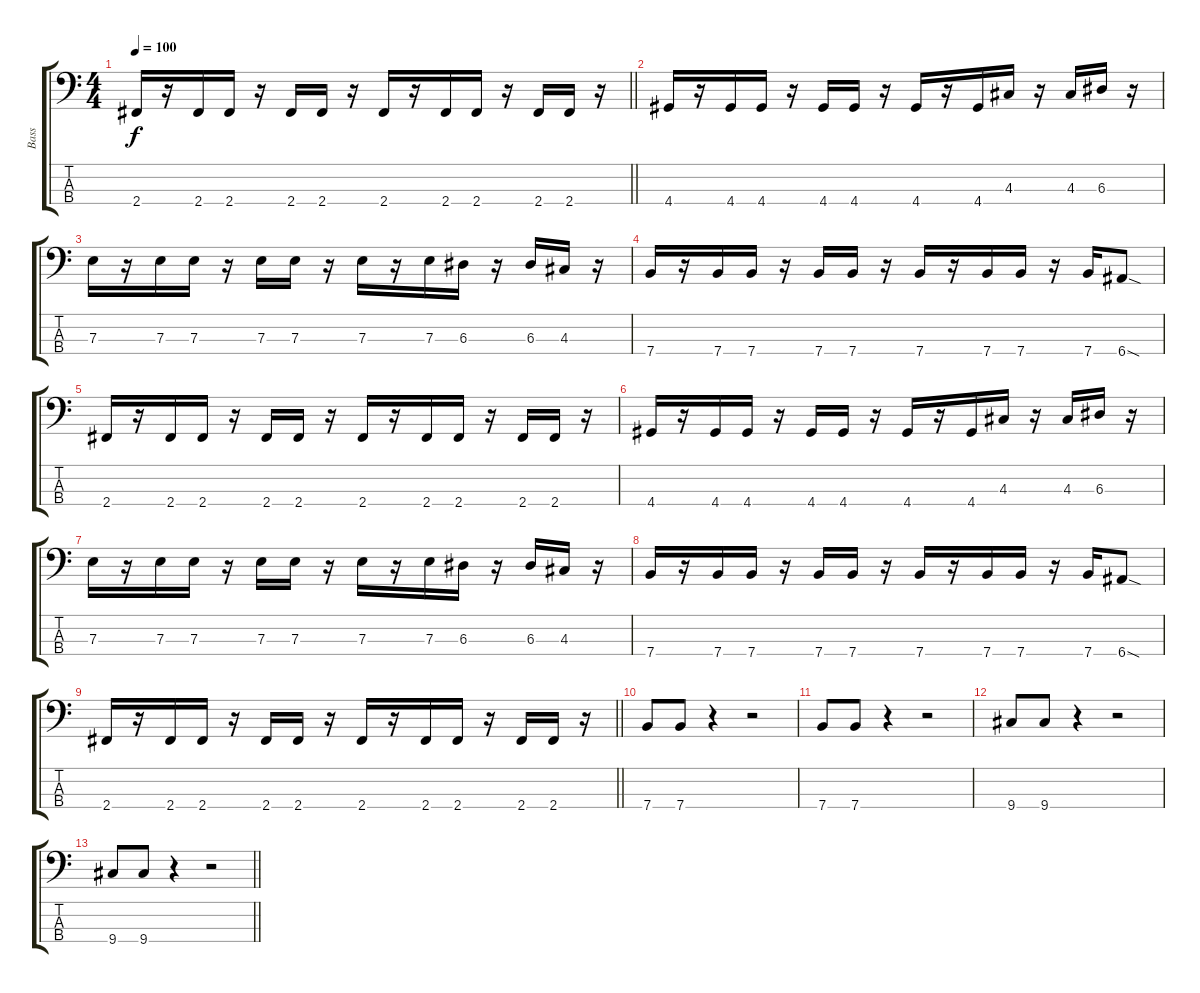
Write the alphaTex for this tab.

\track ("Bass" "Bass") {instrument electricbasspick}
\staff {score tabs}
\tuning (G2 D2 A1 E1) {hide}
\ts (4 4)
\tempo 100
\clef f4
\barLineRight lightlight
\ks c
2.4.16{dy f} r.16 2.4.16 2.4.16 r.16 2.4.16 2.4.16 r.16 2.4.16 r.16 2.4.16 2.4.16 r.16 2.4.16 2.4.16 r.16 |
\section ("" "")
4.4.16 r.16 4.4.16 4.4.16 r.16 4.4.16 4.4.16 r.16 4.4.16 r.16 4.4.16 4.3.16 r.16 4.3.16 6.3.16 r.16 |
7.3.16 r.16 7.3.16 7.3.16 r.16 7.3.16 7.3.16 r.16 7.3.16 r.16 7.3.16 6.3.16 r.16 6.3.16 4.3.16 r.16 |
7.4.16 r.16 7.4.16 7.4.16 r.16 7.4.16 7.4.16 r.16 7.4.16 r.16 7.4.16 7.4.16 r.16 7.4.16 6.4{sod}.8 |
2.4.16 r.16 2.4.16 2.4.16 r.16 2.4.16 2.4.16 r.16 2.4.16 r.16 2.4.16 2.4.16 r.16 2.4.16 2.4.16 r.16 |
4.4.16 r.16 4.4.16 4.4.16 r.16 4.4.16 4.4.16 r.16 4.4.16 r.16 4.4.16 4.3.16 r.16 4.3.16 6.3.16 r.16 |
7.3.16 r.16 7.3.16 7.3.16 r.16 7.3.16 7.3.16 r.16 7.3.16 r.16 7.3.16 6.3.16 r.16 6.3.16 4.3.16 r.16 |
7.4.16 r.16 7.4.16 7.4.16 r.16 7.4.16 7.4.16 r.16 7.4.16 r.16 7.4.16 7.4.16 r.16 7.4.16 6.4{sod}.8 |
\barLineRight lightlight
2.4.16 r.16 2.4.16 2.4.16 r.16 2.4.16 2.4.16 r.16 2.4.16 r.16 2.4.16 2.4.16 r.16 2.4.16 2.4.16 r.16 |
\section ("" "")
7.4.8{volume 0} 7.4.8 r.4 r.2 |
7.4.8 7.4.8 r.4 r.2 |
9.4.8 9.4.8 r.4 r.2 |
\barLineRight lightlight
9.4.8 9.4.8 r.4 r.2
